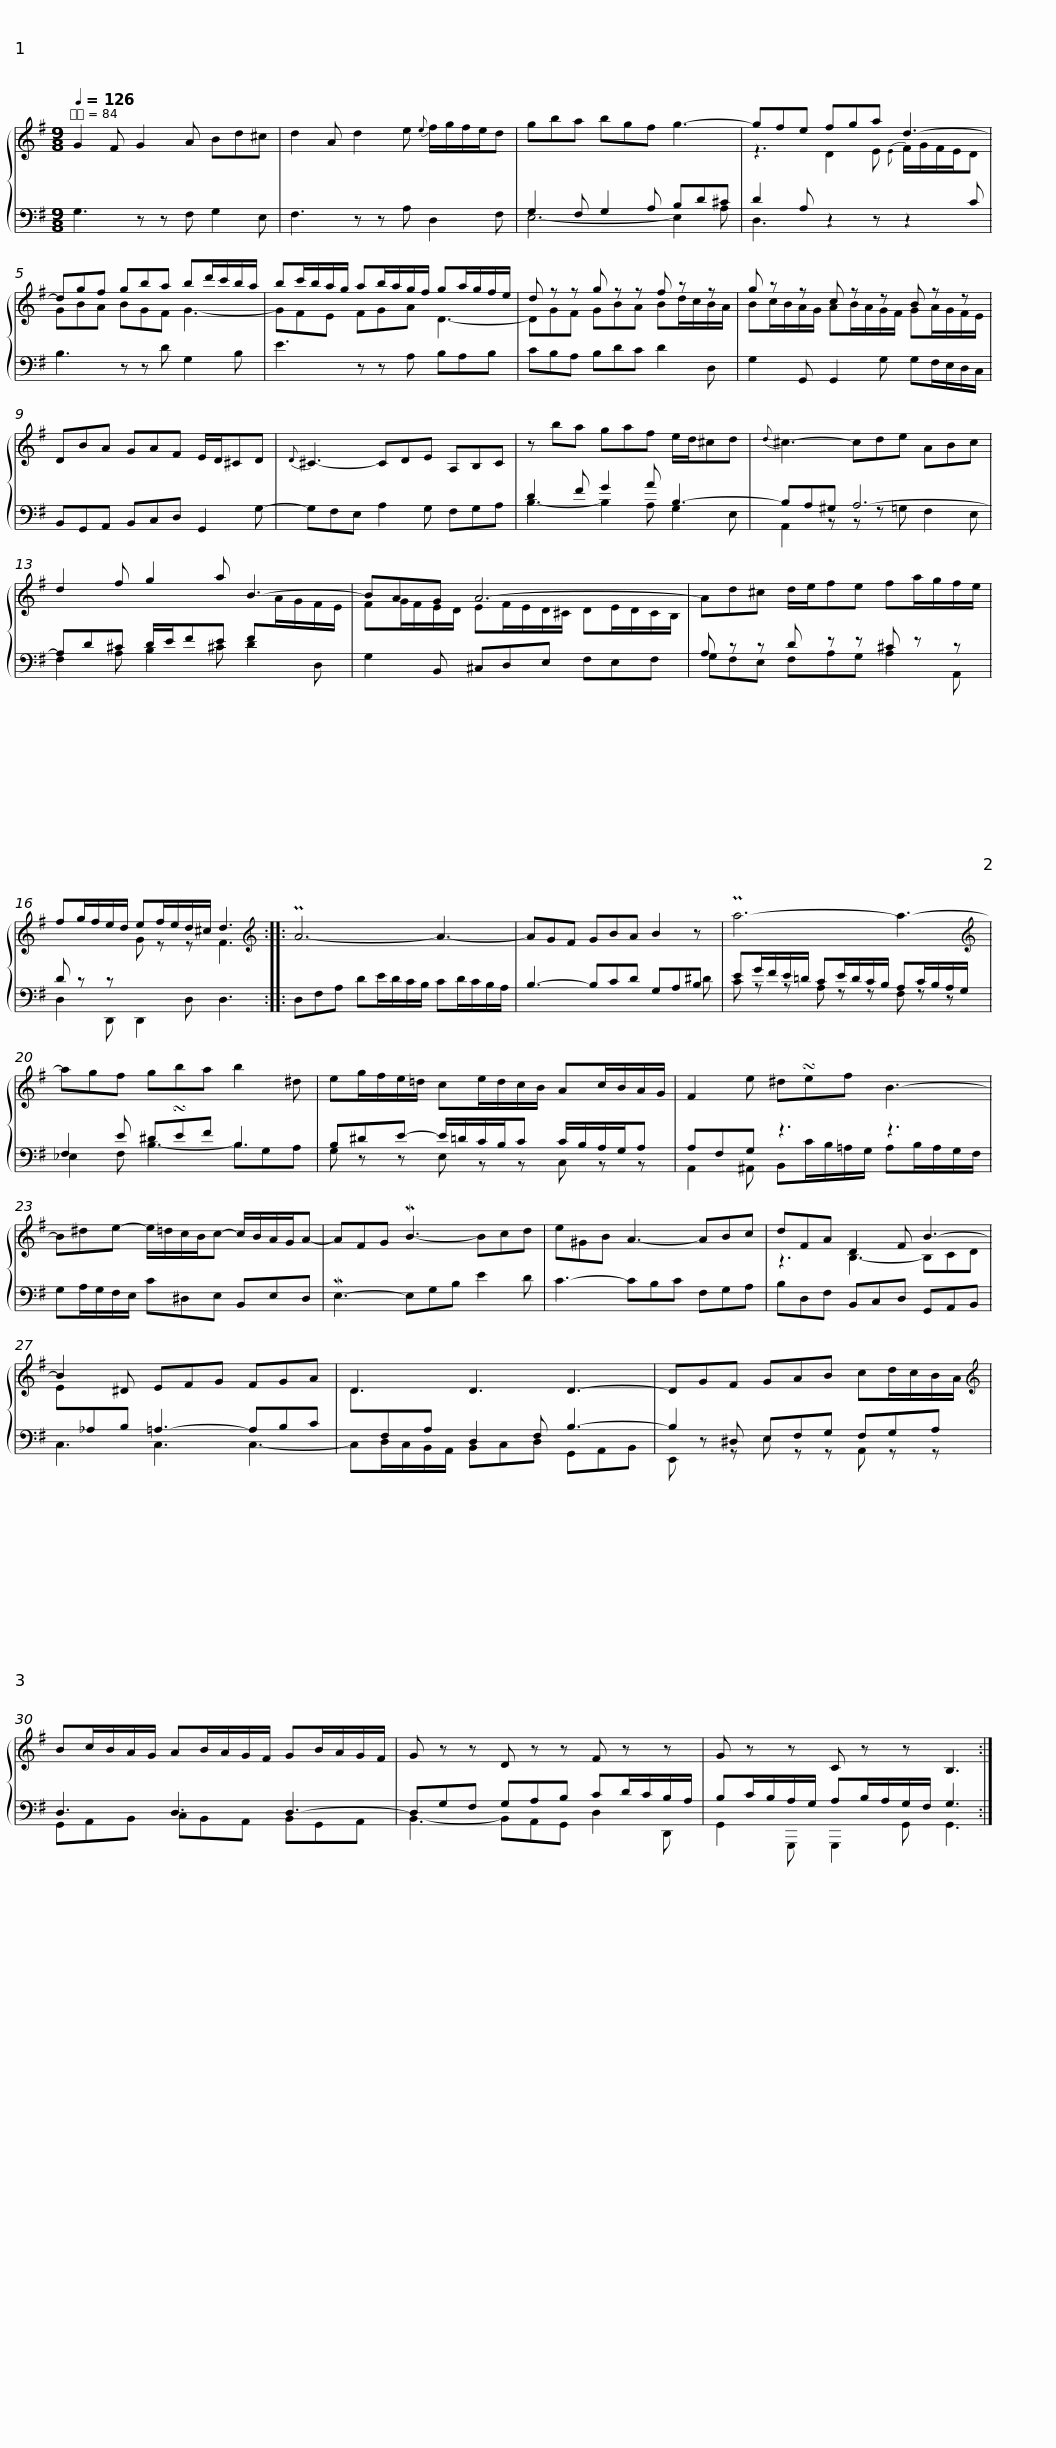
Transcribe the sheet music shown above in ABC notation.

X:1
%%score { ( 1 4 ) | ( 2 3 5 ) }
L:1/8
Q:1/4=126
M:9/8
I:linebreak $
K:G
V:1 treble
V:4 treble
V:2 bass
V:3 bass
V:5 bass
V:1
 G2 F G2 A Bd^c | d2 A d2 e{e} f/g/f/e/d | gba bgf g3- | gfe fga d3- |$ dgf gba bd'/c'/b/a/ | %5
 bc'/b/a/g/ ab/a/g/f/ ga/g/f/e/ | d z z g z z f z z |$ g z z c z z B z z | DBA GAF E/D/^CD |{D} ^C3- CDE A,B,C |$ %10
 z ba gaf e/d/^cd |{d} ^c3- cde ABc | d2 f g2 a B3- |$ BAG A6- | Ad^c d/e/fe fa/g/f/e/ | %15
 fg/f/e/d/ ef/e/d/^c/ d3 ::$[K:treble] PA6- A3- | AGF GBA B2 z | Pa6- a3- |$[K:treble] agf gba b2 ^d | %20
 eg/f/e/=d/ ce/d/c/B/ Ac/B/A/G/ | F2 e ^d!turn!ef B3- |$ B^de- e/=d/c/B/c- c/B/A/G/A- | AFG MB3- Bcd | e^GB A3- ABc |$ %25
 dFA D2 F B3- | B2 ^D EFG FGA | D3 D3 D3- | DGF GAB cd/c/B/A/ |$[K:treble] Bc/B/A/G/ AB/A/G/F/ GB/A/G/F/ | %30
 G z z D z z F z z | G z z C z z B,3 :| %32
V:2
 G,3 z z F, G,2 E, | F,3 z z A, D,2 F, | G,2 F, G,2 A, B,D^C | D2 A, z2 z z2 C |$ B,3 z z D G,2 B, | %5
 E3 z z A, B,A,B, | CB,A, B,DC D2 D, |$ G,2 G,, G,,2 G, G,F,/E,/D,/C,/ | B,,G,,A,, B,,C,D, G,,2 G,- | G,F,E, A,2 G, F,G,A, |$ %10
 D2 F G2 A B,3- | B,A,^G, A,6- | A,D^C D/E/FE x x x |$ G,2 B,, ^C,D,E, F,E,F, | A, z z D z z ^C z z | %15
 D z z x2 x4 ::$ D,F,A, DE/D/C/B,/ CD/C/B,/A,/ | B,3- B,CD G,A,B, | EG/F/E/=D/ CE/D/C/B,/ A,C/B,/A,/G,/ |$ F,2 E ^D!turn!EF B,3 | %20
 B,^DE- E/=D/C/B,/C C/B,/A,/G,/A, | A,F,G, z3 z3 |$ G,A,/G,/F,/E,/ C^D,E, B,,E,D, | ME,3- E,G,B, E2 D | C3- CB,C F,G,A, |$ %25
 B,D,F, B,,C,D, G,,A,,B,, |[I:staff -1] E[I:staff +1]_A,B, =A,3- A,B,C |[I:staff -1] D[I:staff +1]F,A, D,2 F, B,3- | B,2 ^D, E,F,G, F,G,A, |$ D,3 D,3 D,3- | %30
 D,G,F, G,A,B, CD/C/B,/A,/ | B,C/B,/A,/G,/ A,B,/A,/G,/F,/ G,3 :| %32
V:3
 x9 | x9 | E,6- E,2 A, | D,3 x6 |$ x9 | %5
 x9 | x9 |$ x9 | x9 | x9 |$ %10
 B,3- B,2 A, G,2 E, | A,,2 z z z =G, F,2 E, | F,2 A, B,2 ^C D2 D, |$ x9 | G,F,E, F,A,G, A,2 A,, | %15
 D,2 D,, D,,2 D, D,3 ::$ x9 | x9 | C z z A, z z F, z z |$ _E,2 F, B,3- B,G,A, | %20
 G, z z E, z z C, z z | A,,2 ^A,, B,,C/B,/=A,/G,/ A,B,/A,/G,/F,/ |$ x9 | x9 | x9 |$ %25
 x9 | C,3 C,3 C,3- | C,D,/C,/B,,/A,,/ B,,C,D, G,,A,,B,, | E,, z z E, z z A,, z z |$ G,,A,,B,, C,B,,A,, B,,G,,A,, | %30
 B,,3- B,,A,,G,, D,2 D,, | G,,2 G,,, G,,,2 G,, G,,3 :| %32
V:4
 x9 | x9 | x9 | z3 D2 E{E} F/G/F/E/D |$ GBA BGF G3- | %5
 GFE FGA D3- | DGF GBA Bd/c/B/A/ |$ Bc/B/A/G/ AB/A/G/F/ GA/G/F/E/ | x9 | x9 |$ %10
 x9 | x9 | x6[I:staff +1] F[I:staff -1]A/G/F/E/ |$ FG/F/E/D/ EF/E/D/^C/ DE/D/C/B,/ | x9 | %15
 x3 G z z F3 ::$[K:treble] x9 | x9 | x9 |$[K:treble] x9 | %20
 x9 | x9 |$ x9 | x9 | x9 |$ %25
 z3 B,3- B,CD | x9 | x9 | x9 |$[K:treble] x9 | %30
 x9 | x9 :| %32
V:5
 x9 | x9 | x9 | x9 |$ x9 | %5
 x9 | x9 |$ x9 | x9 | x9 |$ %10
 x9 | x9 | x9 |$ x9 | x9 | %15
 x9 ::$ x9 | x8 ^D | x9 |$ x9 | %20
 x9 | x9 |$ x9 | x9 | x9 |$ %25
 x9 | x9 | x9 | x9 |$ x9 | %30
 x9 | x9 :| %32
